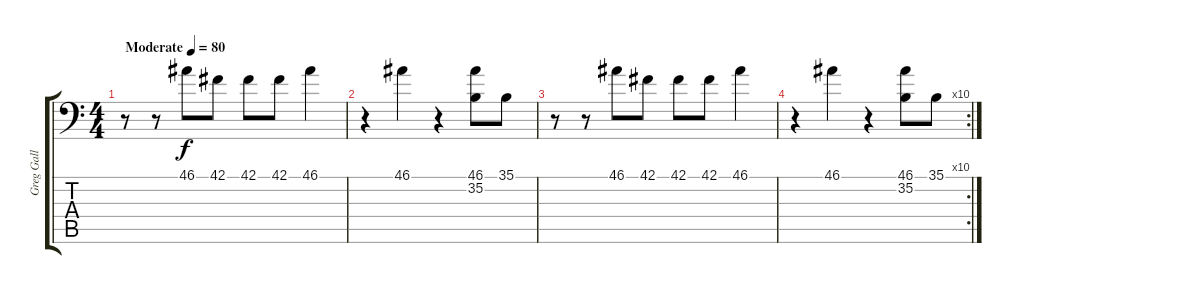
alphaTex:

\track ("Greg Gall" "Greg Gall") {instrument acousticgrandpiano}
\staff {score tabs}
\tuning (C-1 C-1 C-1 C-1 C-1 C-1) {hide}
\ts (4 4)
\tempo (80 "Moderate")
\clef f4
\ks c
r.8{dy f instrument acousticgrandpiano} r.8 46.1.8 42.1.8 42.1.8 42.1.8 46.1.4 |
r.4 46.1.4 r.4 (46.1 35.2).8 35.1.8 |
r.8 r.8 46.1.8 42.1.8 42.1.8 42.1.8 46.1.4 |
\rc 10
r.4 46.1.4 r.4 (46.1 35.2).8 35.1.8
